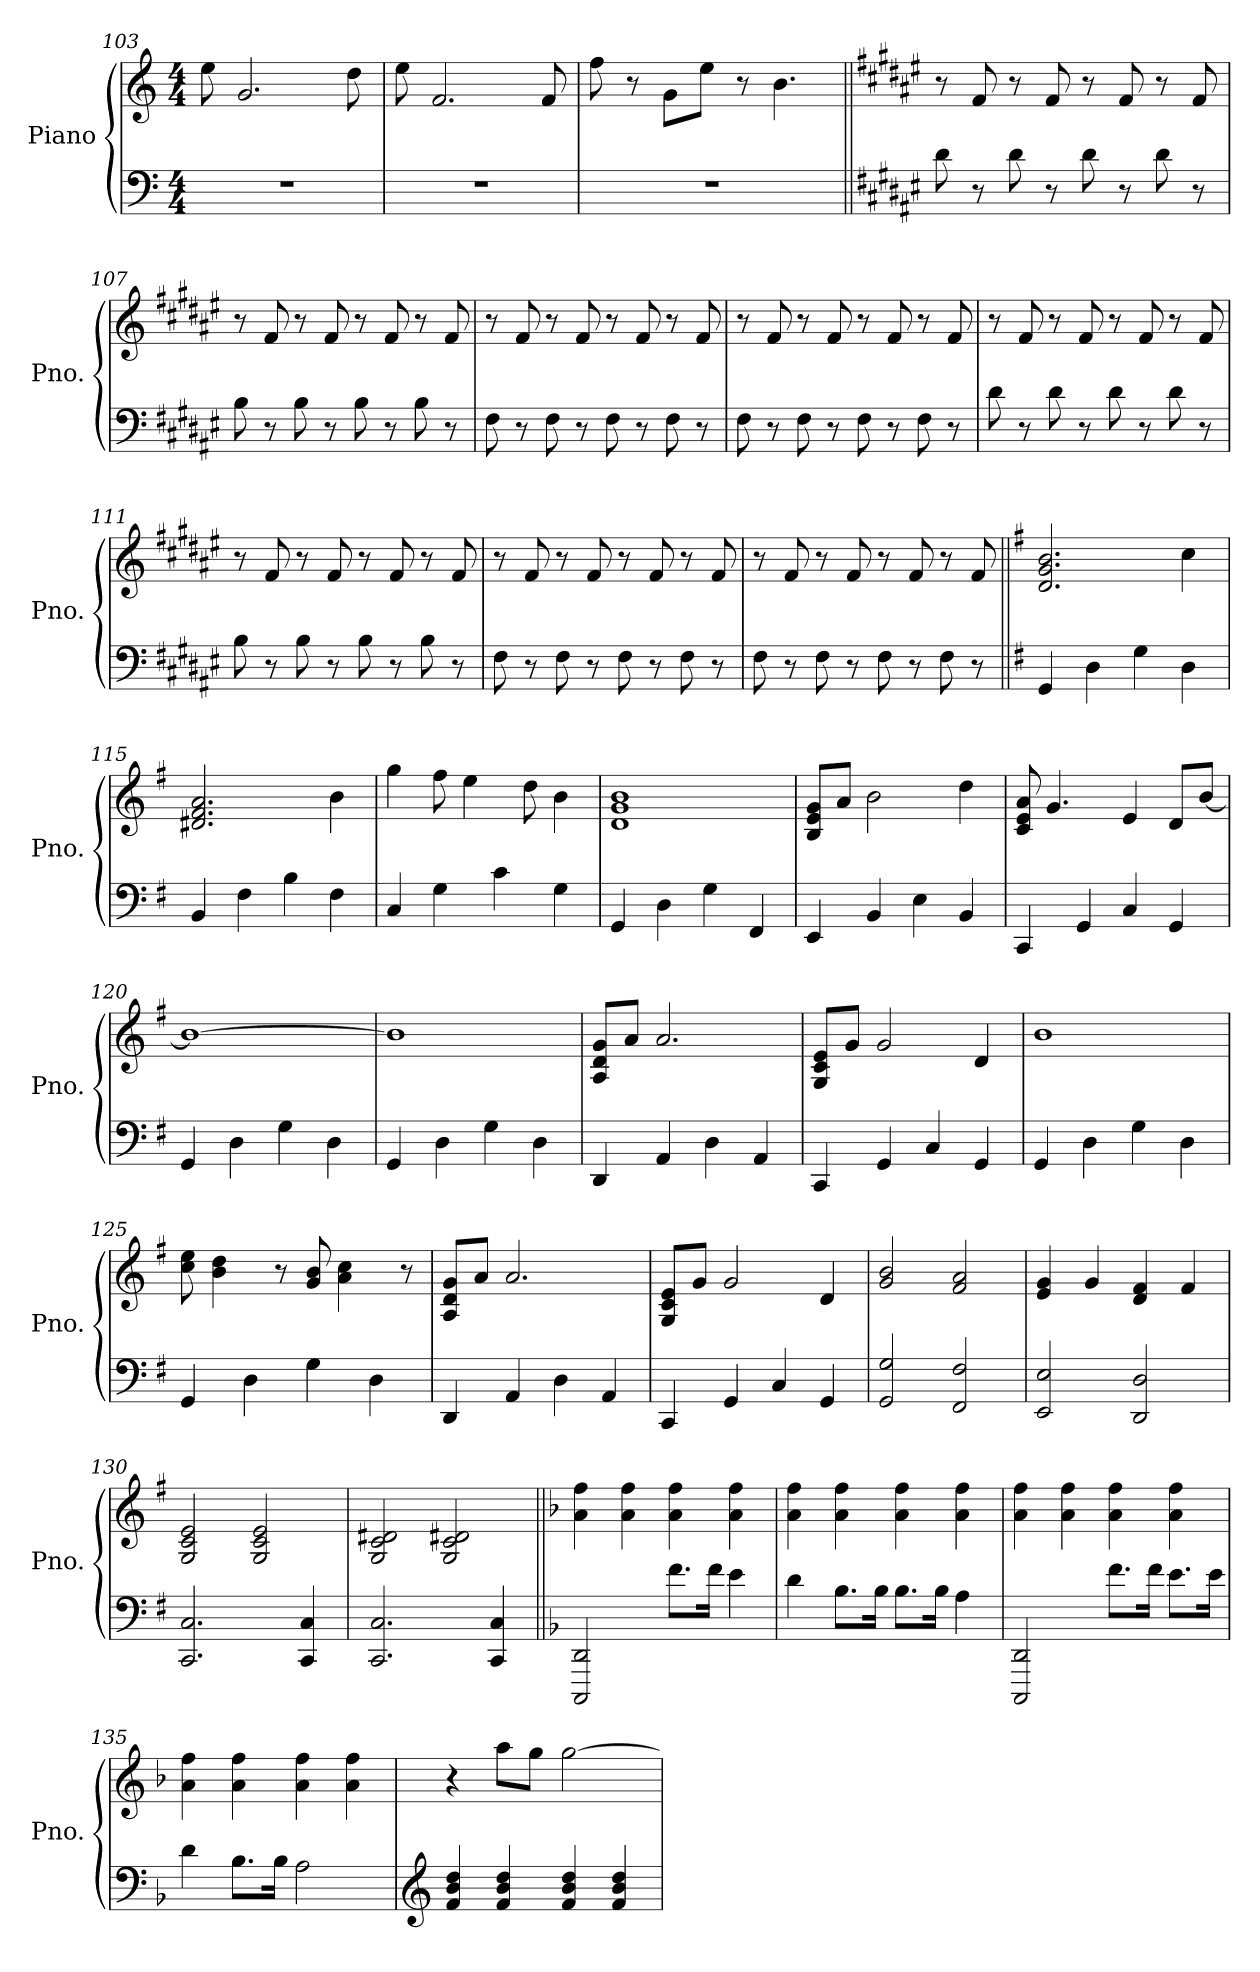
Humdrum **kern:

**kern	**kern
*part1	*part1
*staff2	*staff1
*I"Piano	*
*I'Pno.	*
*clefF4	*clefG2
*k[]	*k[]
*M4/4	*M4/4
=103	=103
1r	8ee\
.	2.g/
.	8dd\
!!LO:PB:g=z
=104	=104
1r	8ee\
.	2.f/
.	8f/
=105	=105
1r	8ff\
.	8r
.	8g\L
.	8ee\J
.	8r
.	4.b\
=106||	=106||
*k[f#c#g#d#a#e#]	*k[f#c#g#d#a#e#]
*	*MM140
8d#\	8r
8r	8f#/
8d#\	8r
8r	8f#/
8d#\	8r
8r	8f#/
8d#\	8r
8r	8f#/
=107	=107
8B\	8r
8r	8f#/
8B\	8r
8r	8f#/
8B\	8r
8r	8f#/
8B\	8r
8r	8f#/
=108	=108
8F#\	8r
8r	8f#/
8F#\	8r
8r	8f#/
8F#\	8r
8r	8f#/
8F#\	8r
8r	8f#/
!!LO:LB:g=z
=109	=109
8F#\	8r
8r	8f#/
8F#\	8r
8r	8f#/
8F#\	8r
8r	8f#/
8F#\	8r
8r	8f#/
=110	=110
8d#\	8r
8r	8f#/
8d#\	8r
8r	8f#/
8d#\	8r
8r	8f#/
8d#\	8r
8r	8f#/
=111	=111
8B\	8r
8r	8f#/
8B\	8r
8r	8f#/
8B\	8r
8r	8f#/
8B\	8r
8r	8f#/
=112	=112
8F#\	8r
8r	8f#/
8F#\	8r
8r	8f#/
8F#\	8r
8r	8f#/
8F#\	8r
8r	8f#/
!!LO:LB:g=z
=113	=113
8F#\	8r
8r	8f#/
8F#\	8r
8r	8f#/
8F#\	8r
8r	8f#/
8F#\	8r
8r	8f#/
=114||	=114||
*k[f#]	*k[f#]
*	*MM120
4GG/	2.d/ 2.g/ 2.b/
4D\	.
4G\	.
4D\	4cc\
=115	=115
4BB/	2.d#X/ 2.f#/ 2.a/
4F#\	.
4B\	.
4F#\	4b\
=116	=116
4C/	4gg\
4G\	8ff#\
.	4ee\
4c\	.
.	8dd\
4G\	4b\
=117	=117
4GG/	1d 1g 1b
4D\	.
4G\	.
4FF#/	.
=118	=118
4EE/	8B/ 8e/ 8g/L
.	8a/J
4BB/	2b\
4E\	.
4BB/	4dd\
!!LO:LB:g=z
=119	=119
4CC/	8c/ 8e/ 8a/
.	4.g/
4GG/	.
4C/	4e/
4GG/	8d/L
.	[8b/J
=120	=120
4GG/	1b_
4D\	.
4G\	.
4D\	.
=121	=121
4GG/	1b]
4D\	.
4G\	.
4D\	.
=122	=122
4DD/	8A/ 8d/ 8g/L
.	8a/J
4AA/	2.a/
4D\	.
4AA/	.
=123	=123
4CC/	8G/ 8c/ 8e/L
.	8g/J
4GG/	2g/
4C/	.
4GG/	4d/
=124	=124
4GG/	1b
4D\	.
4G\	.
4D\	.
=125	=125
4GG/	8cc\ 8ee\
.	4b\ 4dd\
4D\	.
.	8r
4G\	8g/ 8b/
.	4a\ 4cc\
4D\	.
.	8r
=126	=126
4DD/	8A/ 8d/ 8g/L
.	8a/J
4AA/	2.a/
4D\	.
4AA/	.
!!LO:LB:g=z
=127	=127
4CC/	8G/ 8c/ 8e/L
.	8g/J
4GG/	2g/
4C/	.
4GG/	4d/
=128	=128
2GG/ 2G/	2g/ 2b/
2FF#/ 2F#/	2f#/ 2a/
=129	=129
2EE/ 2E/	4e/ 4g/
.	4g/
2DD/ 2D/	4d/ 4f#/
.	4f#/
=130	=130
2.CC/ 2.C/	2G/ 2c/ 2e/
.	2G/ 2c/ 2e/
4CC/ 4C/	.
=131	=131
2.CC/ 2.C/	2G/ 2c/ 2d#X/
.	2G/ 2c/ 2d#X/
4CC/ 4C/	.
=132||	=132||
*k[b-]	*k[b-]
*	*MM130
2CCC/ 2DD/	4a\ 4ff\
.	4a\ 4ff\
8.f\L	4a\ 4ff\
16f\Jk	.
4e\	4a\ 4ff\
=133	=133
4d\	4a\ 4ff\
8.B-\L	4a\ 4ff\
16B-\Jk	.
8.B-\L	4a\ 4ff\
16B-\Jk	.
4A\	4a\ 4ff\
!!LO:PB:g=z
=134	=134
2CCC/ 2DD/	4a\ 4ff\
.	4a\ 4ff\
8.f\L	4a\ 4ff\
16f\Jk	.
8.e\L	4a\ 4ff\
16e\Jk	.
=135	=135
4d\	4a\ 4ff\
8.B-\L	4a\ 4ff\
16B-\Jk	.
2A\	4a\ 4ff\
.	4a\ 4ff\
=136	=136
*clefG2	*
4f/ 4b-/ 4dd/	4r
4f/ 4b-/ 4dd/	8aa\L
.	8gg\J
4f/ 4b-/ 4dd/	[2gg\
4f/ 4b-/ 4dd/	.
=	=
*-	*-
